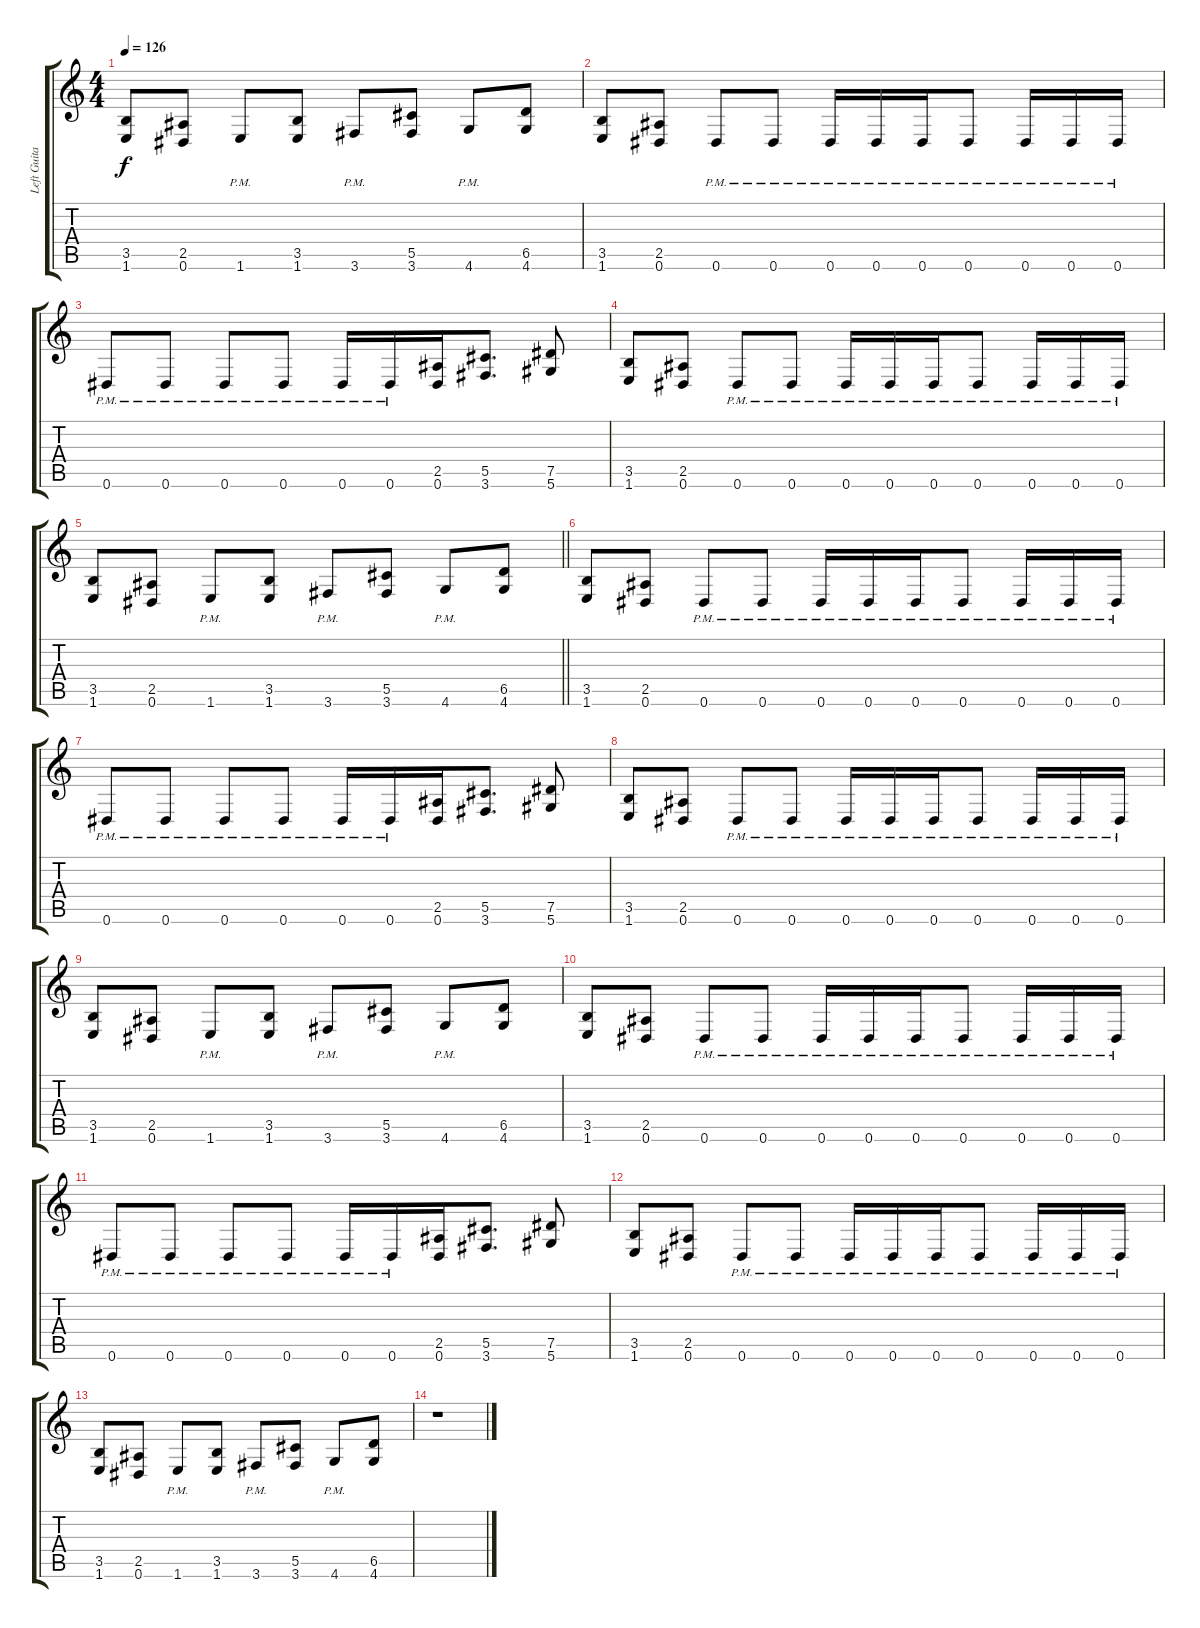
\track ("Left Guitar" "Left Guita") {instrument distortionguitar}
\staff {score tabs}
\tuning (Eb4 Bb3 Gb3 Db3 Ab2 Eb2) {hide}
\ts (4 4)
\tempo 126
\clef g2
\ks c
(3.5 1.6).8{dy f} (2.5 0.6).8 1.6{pm}.8 (3.5 1.6).8 3.6{pm}.8 (5.5 3.6).8 4.6{pm}.8 (6.5 4.6).8 |
(3.5 1.6).8 (2.5 0.6).8 0.6{pm}.8 0.6{pm}.8 0.6{pm}.16 0.6{pm}.16 0.6{pm}.16 0.6{pm}.8 0.6{pm}.16 0.6{pm}.16 0.6{pm}.16 |
0.6{pm}.8 0.6{pm}.8 0.6{pm}.8 0.6{pm}.8 0.6{pm}.16 0.6{pm}.16 (2.5 0.6).16 (5.5 3.6).8{d} (7.5 5.6).8 |
(3.5 1.6).8 (2.5 0.6).8 0.6{pm}.8 0.6{pm}.8 0.6{pm}.16 0.6{pm}.16 0.6{pm}.16 0.6{pm}.8 0.6{pm}.16 0.6{pm}.16 0.6{pm}.16 |
\barLineRight lightlight
(3.5 1.6).8 (2.5 0.6).8 1.6{pm}.8 (3.5 1.6).8 3.6{pm}.8 (5.5 3.6).8 4.6{pm}.8 (6.5 4.6).8 |
(3.5 1.6).8 (2.5 0.6).8 0.6{pm}.8 0.6{pm}.8 0.6{pm}.16 0.6{pm}.16 0.6{pm}.16 0.6{pm}.8 0.6{pm}.16 0.6{pm}.16 0.6{pm}.16 |
0.6{pm}.8 0.6{pm}.8 0.6{pm}.8 0.6{pm}.8 0.6{pm}.16 0.6{pm}.16 (2.5 0.6).16 (5.5 3.6).8{d} (7.5 5.6).8 |
(3.5 1.6).8 (2.5 0.6).8 0.6{pm}.8 0.6{pm}.8 0.6{pm}.16 0.6{pm}.16 0.6{pm}.16 0.6{pm}.8 0.6{pm}.16 0.6{pm}.16 0.6{pm}.16 |
(3.5 1.6).8 (2.5 0.6).8 1.6{pm}.8 (3.5 1.6).8 3.6{pm}.8 (5.5 3.6).8 4.6{pm}.8 (6.5 4.6).8 |
(3.5 1.6).8 (2.5 0.6).8 0.6{pm}.8 0.6{pm}.8 0.6{pm}.16 0.6{pm}.16 0.6{pm}.16 0.6{pm}.8 0.6{pm}.16 0.6{pm}.16 0.6{pm}.16 |
0.6{pm}.8 0.6{pm}.8 0.6{pm}.8 0.6{pm}.8 0.6{pm}.16 0.6{pm}.16 (2.5 0.6).16 (5.5 3.6).8{d} (7.5 5.6).8 |
(3.5 1.6).8 (2.5 0.6).8 0.6{pm}.8 0.6{pm}.8 0.6{pm}.16 0.6{pm}.16 0.6{pm}.16 0.6{pm}.8 0.6{pm}.16 0.6{pm}.16 0.6{pm}.16 |
(3.5 1.6).8 (2.5 0.6).8 1.6{pm}.8 (3.5 1.6).8 3.6{pm}.8 (5.5 3.6).8 4.6{pm}.8 (6.5 4.6).8 |
r.1
